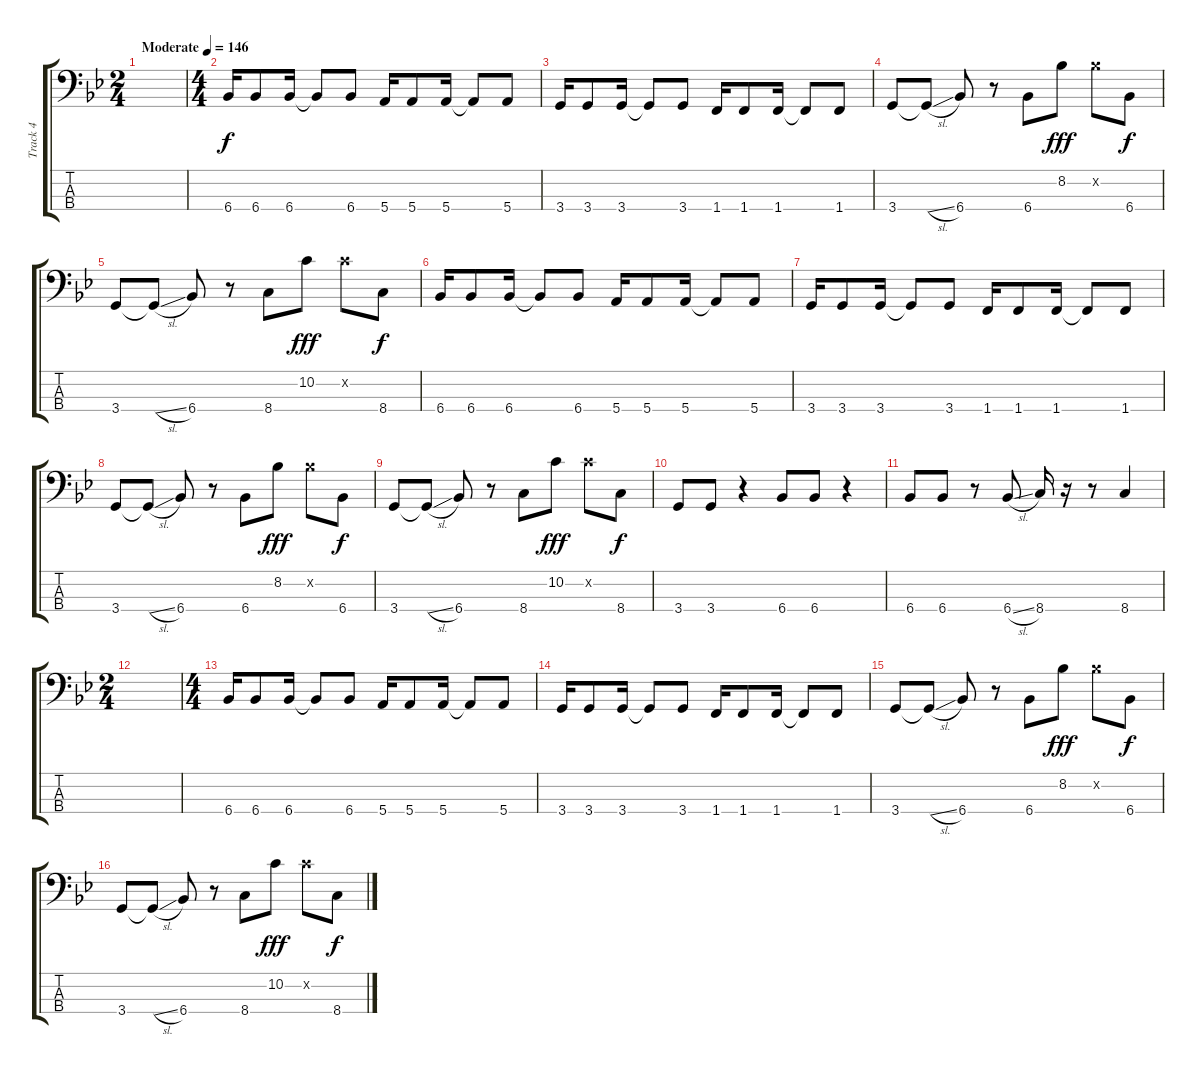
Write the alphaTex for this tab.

\track ("Track 4" "Track 4") {instrument slapbass1}
\staff {score tabs}
\tuning (G2 D2 A1 E1) {hide}
\ts (2 4)
\tempo (146 "Moderate")
\clef f4
\ks gminor
|
\ts (4 4)
6.4.16 6.4.8 6.4.16 6.4{t}.8 6.4.8 5.4.16 5.4.8 5.4.16 5.4{t}.8 5.4.8 |
3.4.16 3.4.8 3.4.16 3.4{t}.8 3.4.8 1.4.16 1.4.8 1.4.16 1.4{t}.8 1.4.8 |
3.4.8 3.4{sl t}.8 6.4.8 r.8 6.4.8 8.2.8{dy fff} 8.2{x}.8 6.4.8{dy f} |
3.4.8 3.4{sl t}.8 6.4.8 r.8 8.4.8 10.2.8{dy fff} 10.2{x}.8 8.4.8{dy f} |
6.4.16 6.4.8 6.4.16 6.4{t}.8 6.4.8 5.4.16 5.4.8 5.4.16 5.4{t}.8 5.4.8 |
3.4.16 3.4.8 3.4.16 3.4{t}.8 3.4.8 1.4.16 1.4.8 1.4.16 1.4{t}.8 1.4.8 |
3.4.8 3.4{sl t}.8 6.4.8 r.8 6.4.8 8.2.8{dy fff} 8.2{x}.8 6.4.8{dy f} |
3.4.8 3.4{sl t}.8 6.4.8 r.8 8.4.8 10.2.8{dy fff} 10.2{x}.8 8.4.8{dy f} |
3.4.8 3.4.8 r.4 6.4.8 6.4.8 r.4 |
6.4.8 6.4.8 r.8 6.4{sl}.8 8.4.16 r.16 r.8 8.4.4 |
\ts (2 4)
|
\ts (4 4)
6.4.16 6.4.8 6.4.16 6.4{t}.8 6.4.8 5.4.16 5.4.8 5.4.16 5.4{t}.8 5.4.8 |
3.4.16 3.4.8 3.4.16 3.4{t}.8 3.4.8 1.4.16 1.4.8 1.4.16 1.4{t}.8 1.4.8 |
3.4.8 3.4{sl t}.8 6.4.8 r.8 6.4.8 8.2.8{dy fff} 8.2{x}.8 6.4.8{dy f} |
3.4.8 3.4{sl t}.8 6.4.8 r.8 8.4.8 10.2.8{dy fff} 10.2{x}.8 8.4.8{dy f}
